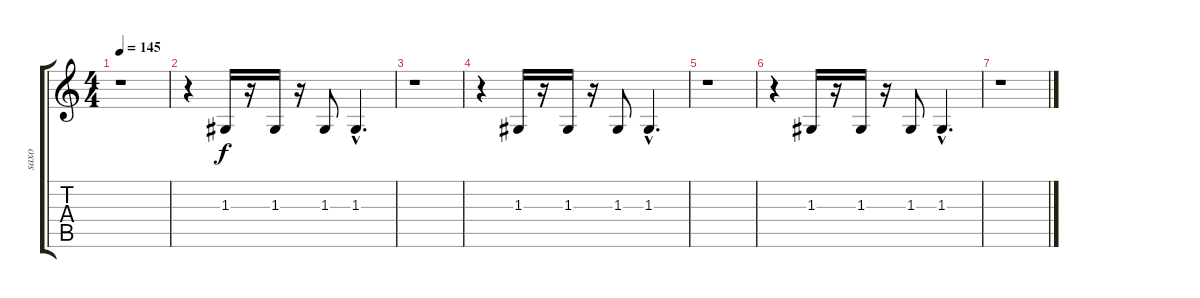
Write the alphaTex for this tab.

\track ("saxo" "saxo") {instrument tenorsax}
\staff {score tabs}
\tuning (E4 B3 G3 D3 A2 E2) {hide}
\ts (4 4)
\tempo 145
\clef g2
\ks c
r.1{dy f} |
r.4 1.3.16{volume 7} r.16 1.3.16{volume 7} r.16 1.3.8{volume 7} 1.3{hac}.4{d volume 7} |
r.1 |
r.4 1.3.16{volume 4} r.16 1.3.16{volume 4} r.16 1.3.8{volume 4} 1.3{hac}.4{d volume 4} |
r.1 |
r.4 1.3.16{volume 1} r.16 1.3.16{volume 1} r.16 1.3.8{volume 1} 1.3{hac}.4{d volume 1} |
r.1
